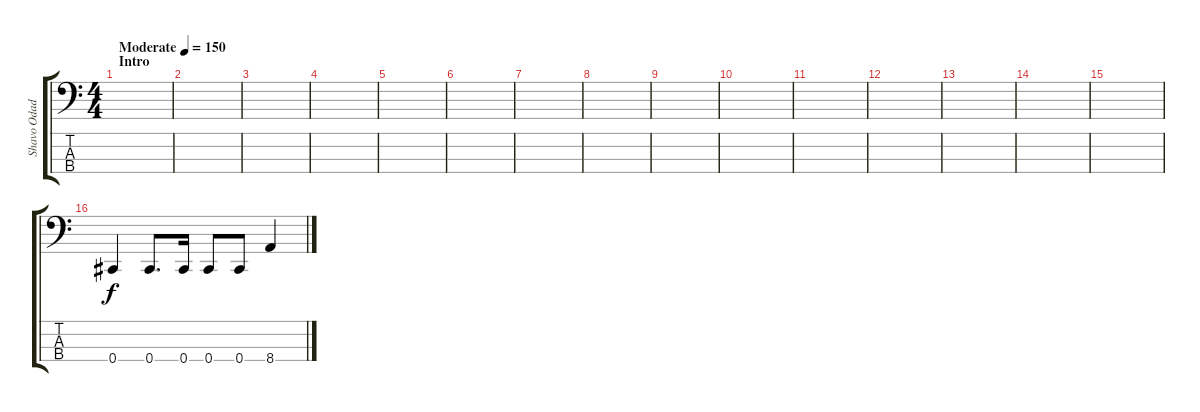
\track ("Shavo Odadjian(Bass)" "Shavo Odad") {instrument electricbassfinger}
\staff {score tabs}
\tuning (Gb2 Db2 Ab1 Db1) {hide}
\ts (4 4)
\section ("" "Intro")
\tempo (150 "Moderate")
\clef f4
\ks c
|
|
|
|
|
|
|
|
|
|
|
|
|
|
|
0.4.4 0.4.8{d} 0.4.16 0.4.8 0.4.8 8.4.4
